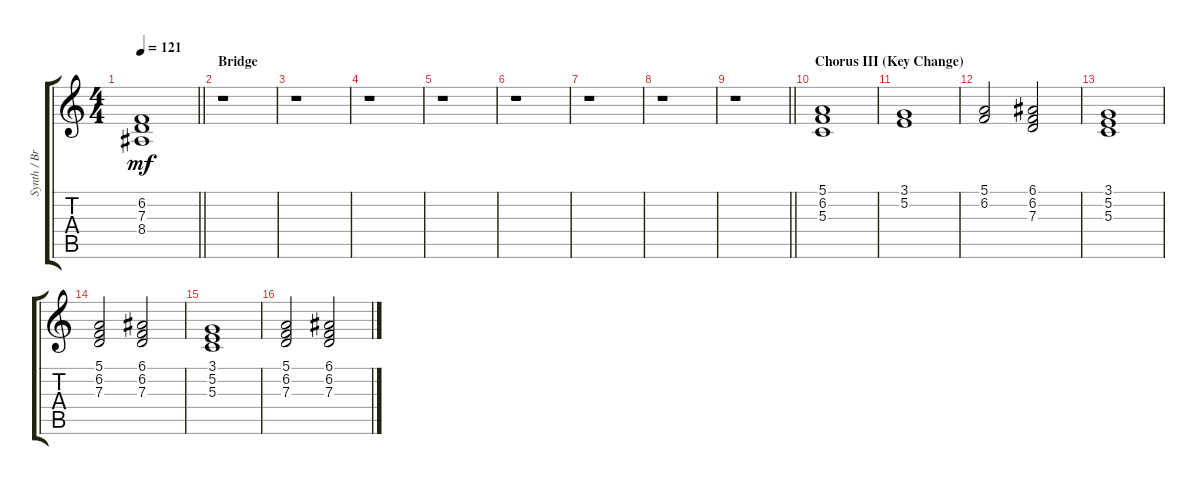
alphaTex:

\track ("Synth / Brass" "Synth / Br") {instrument synthstrings2}
\staff {score tabs}
\tuning (E4 B3 G3 D3 A2 E2) {hide}
\ts (4 4)
\tempo 121
\clef g2
\barLineRight lightlight
\ks c
(6.2 7.3 8.4).1{dy mf} |
\section ("" "Bridge")
r.1 |
r.1 |
r.1 |
r.1 |
r.1 |
r.1 |
r.1 |
\barLineRight lightlight
r.1 |
\section ("" "Chorus III (Key Change)")
(5.1 6.2 5.3).1 |
(3.1 5.2).1 |
(5.1 6.2).2 (6.1 6.2 7.3).2 |
(3.1 5.2 5.3).1 |
(5.1 6.2 7.3).2 (6.1 6.2 7.3).2 |
(3.1 5.2 5.3).1 |
(5.1 6.2 7.3).2 (6.1 6.2 7.3).2
